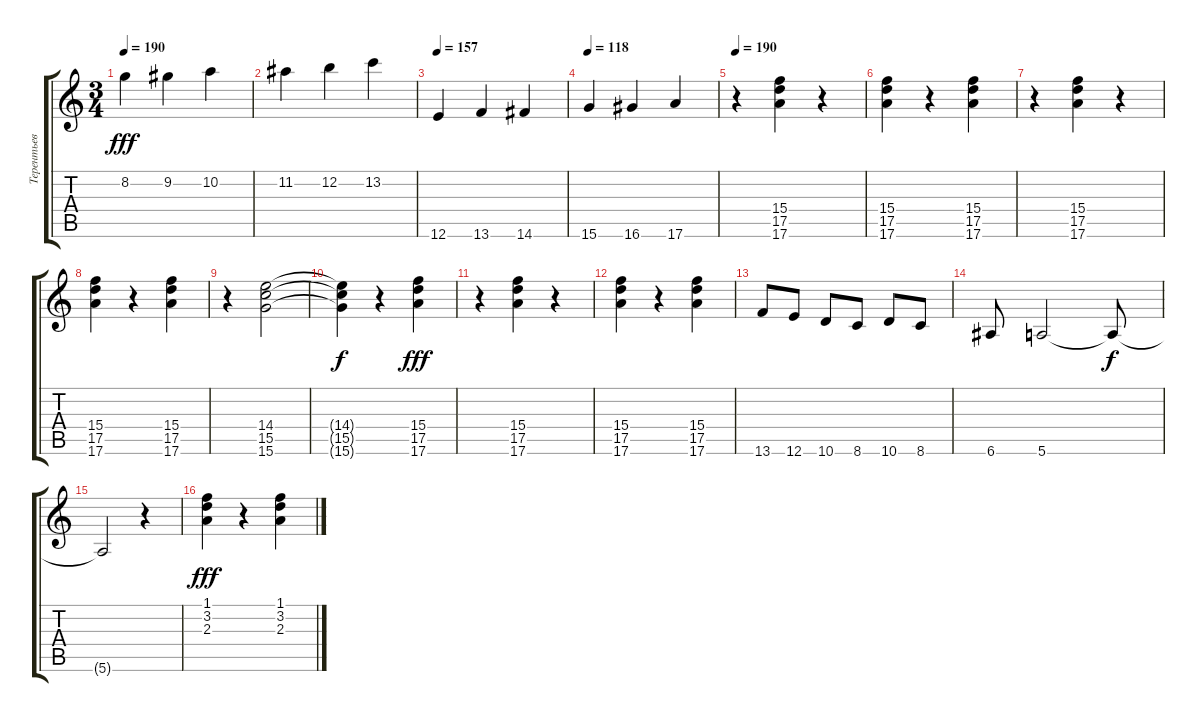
\track ("Терентьев" "Терентьев") {instrument distortionguitar}
\staff {score tabs}
\tuning (E4 B3 G3 D3 A2 E2) {hide}
\ts (3 4)
\tempo 190
\clef g2
\ks c
8.2.4{dy fff} 9.2.4 10.2.4 |
11.2.4 12.2.4 13.2.4 |
\tempo 157
12.6.4 13.6.4 14.6.4 |
\tempo 118
15.6.4 16.6.4 17.6.4 |
\tempo 190
r.4 (15.4 17.5 17.6).4 r.4 |
(15.4 17.5 17.6).4 r.4 (15.4 17.5 17.6).4 |
r.4 (15.4 17.5 17.6).4 r.4 |
(15.4 17.5 17.6).4 r.4 (15.4 17.5 17.6).4 |
r.4 (14.4 15.5 15.6).2 |
(14.4{t} 15.5{t} 15.6{t}).4{dy f} r.4 (15.4 17.5 17.6).4{dy fff} |
r.4 (15.4 17.5 17.6).4 r.4 |
(15.4 17.5 17.6).4 r.4 (15.4 17.5 17.6).4 |
13.6.8 12.6.8 10.6.8 8.6.8 10.6.8 8.6.8 |
6.6.8 5.6.2 5.6{t}.8{dy f} |
5.6{t}.2 r.4 |
(1.1 3.2 2.3).4{dy fff} r.4 (1.1 3.2 2.3).4
